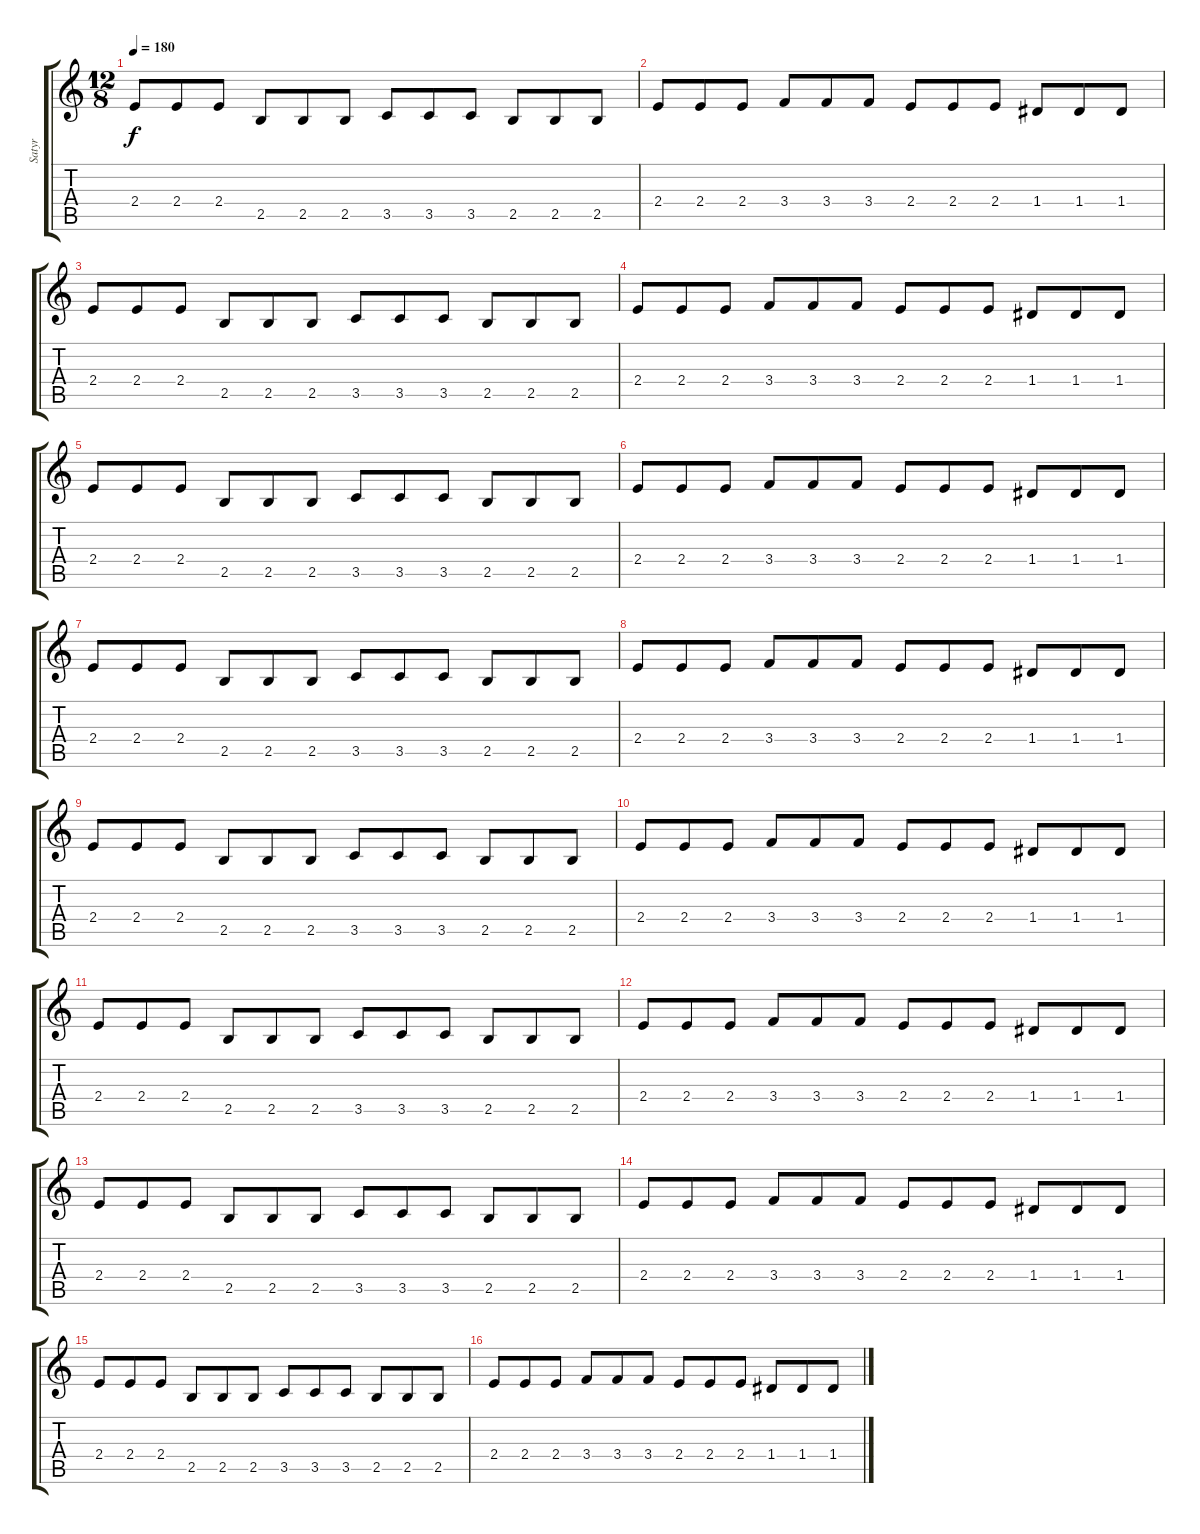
\track ("Satyr" "Satyr") {instrument overdrivenguitar}
\staff {score tabs}
\tuning (E4 B3 G3 D3 A2 E2) {hide}
\ts (12 8)
\tempo 180
\clef g2
\ks c
2.4.8{dy f} 2.4.8 2.4.8 2.5.8 2.5.8 2.5.8 3.5.8 3.5.8 3.5.8 2.5.8 2.5.8 2.5.8 |
2.4.8 2.4.8 2.4.8 3.4.8 3.4.8 3.4.8 2.4.8 2.4.8 2.4.8 1.4.8 1.4.8 1.4.8 |
2.4.8 2.4.8 2.4.8 2.5.8 2.5.8 2.5.8 3.5.8 3.5.8 3.5.8 2.5.8 2.5.8 2.5.8 |
2.4.8 2.4.8 2.4.8 3.4.8 3.4.8 3.4.8 2.4.8 2.4.8 2.4.8 1.4.8 1.4.8 1.4.8 |
2.4.8 2.4.8 2.4.8 2.5.8 2.5.8 2.5.8 3.5.8 3.5.8 3.5.8 2.5.8 2.5.8 2.5.8 |
2.4.8 2.4.8 2.4.8 3.4.8 3.4.8 3.4.8 2.4.8 2.4.8 2.4.8 1.4.8 1.4.8 1.4.8 |
2.4.8 2.4.8 2.4.8 2.5.8 2.5.8 2.5.8 3.5.8 3.5.8 3.5.8 2.5.8 2.5.8 2.5.8 |
2.4.8 2.4.8 2.4.8 3.4.8 3.4.8 3.4.8 2.4.8 2.4.8 2.4.8 1.4.8 1.4.8 1.4.8 |
2.4.8 2.4.8 2.4.8 2.5.8 2.5.8 2.5.8 3.5.8 3.5.8 3.5.8 2.5.8 2.5.8 2.5.8 |
2.4.8 2.4.8 2.4.8 3.4.8 3.4.8 3.4.8 2.4.8 2.4.8 2.4.8 1.4.8 1.4.8 1.4.8 |
2.4.8 2.4.8 2.4.8 2.5.8 2.5.8 2.5.8 3.5.8 3.5.8 3.5.8 2.5.8 2.5.8 2.5.8 |
2.4.8 2.4.8 2.4.8 3.4.8 3.4.8 3.4.8 2.4.8 2.4.8 2.4.8 1.4.8 1.4.8 1.4.8 |
2.4.8 2.4.8 2.4.8 2.5.8 2.5.8 2.5.8 3.5.8 3.5.8 3.5.8 2.5.8 2.5.8 2.5.8 |
2.4.8 2.4.8 2.4.8 3.4.8 3.4.8 3.4.8 2.4.8 2.4.8 2.4.8 1.4.8 1.4.8 1.4.8 |
2.4.8 2.4.8 2.4.8 2.5.8 2.5.8 2.5.8 3.5.8 3.5.8 3.5.8 2.5.8 2.5.8 2.5.8 |
2.4.8 2.4.8 2.4.8 3.4.8 3.4.8 3.4.8 2.4.8 2.4.8 2.4.8 1.4.8 1.4.8 1.4.8
